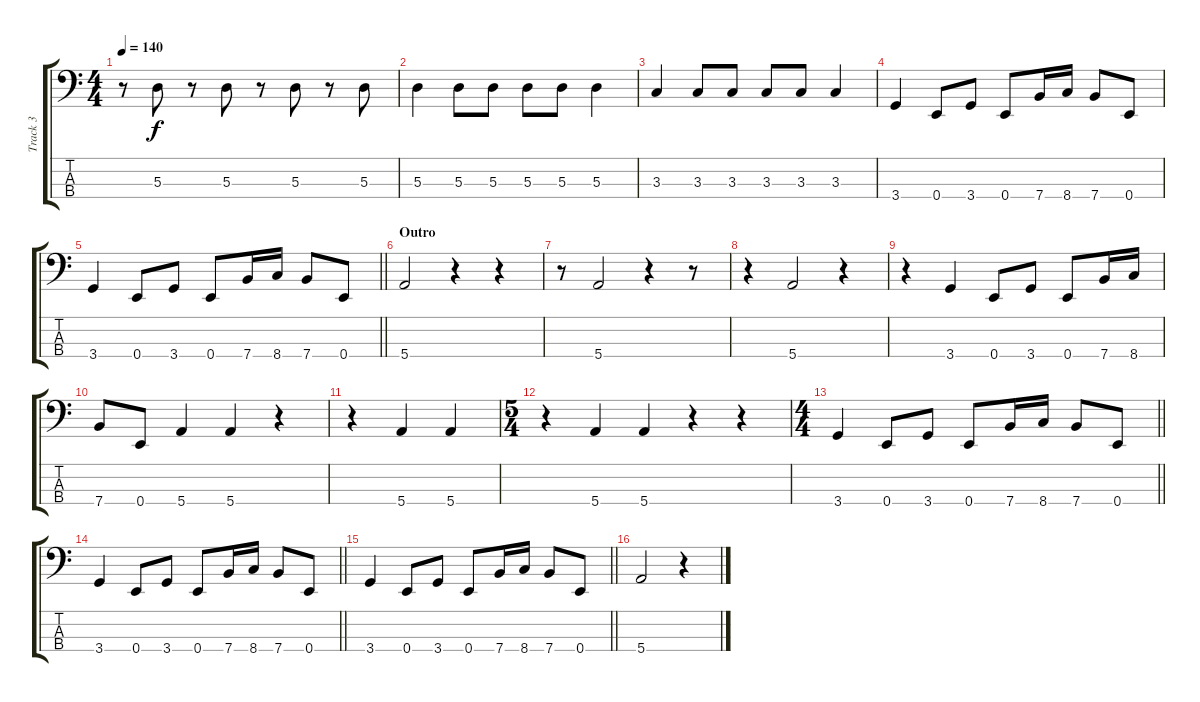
\track ("Track 3" "Track 3") {instrument electricbassfinger}
\staff {score tabs}
\tuning (G2 D2 A1 E1) {hide}
\ts (4 4)
\tempo 140
\clef f4
\ks c
r.8{dy f} 5.3.8 r.8 5.3.8 r.8 5.3.8 r.8 5.3.8 |
5.3.4 5.3.8 5.3.8 5.3.8 5.3.8 5.3.4 |
3.3.4 3.3.8 3.3.8 3.3.8 3.3.8 3.3.4 |
3.4.4 0.4.8 3.4.8 0.4.8 7.4.16 8.4.16 7.4.8 0.4.8 |
\barLineRight lightlight
3.4.4 0.4.8 3.4.8 0.4.8 7.4.16 8.4.16 7.4.8 0.4.8 |
\section ("" "Outro")
5.4.2 r.4 r.4 |
r.8 5.4.2 r.4 r.8 |
r.4 5.4.2 r.4 |
r.4 3.4.4 0.4.8 3.4.8 0.4.8 7.4.16 8.4.16 |
7.4.8 0.4.8 5.4.4 5.4.4 r.4 |
r.4 5.4.4 5.4.4 |
\ts (5 4)
r.4 5.4.4 5.4.4 r.4 r.4 |
\ts (4 4)
\barLineRight lightlight
3.4.4 0.4.8 3.4.8 0.4.8 7.4.16 8.4.16 7.4.8 0.4.8 |
\barLineRight lightlight
3.4.4 0.4.8 3.4.8 0.4.8 7.4.16 8.4.16 7.4.8 0.4.8 |
\barLineRight lightlight
3.4.4 0.4.8 3.4.8 0.4.8 7.4.16 8.4.16 7.4.8 0.4.8 |
5.4.2 r.4
